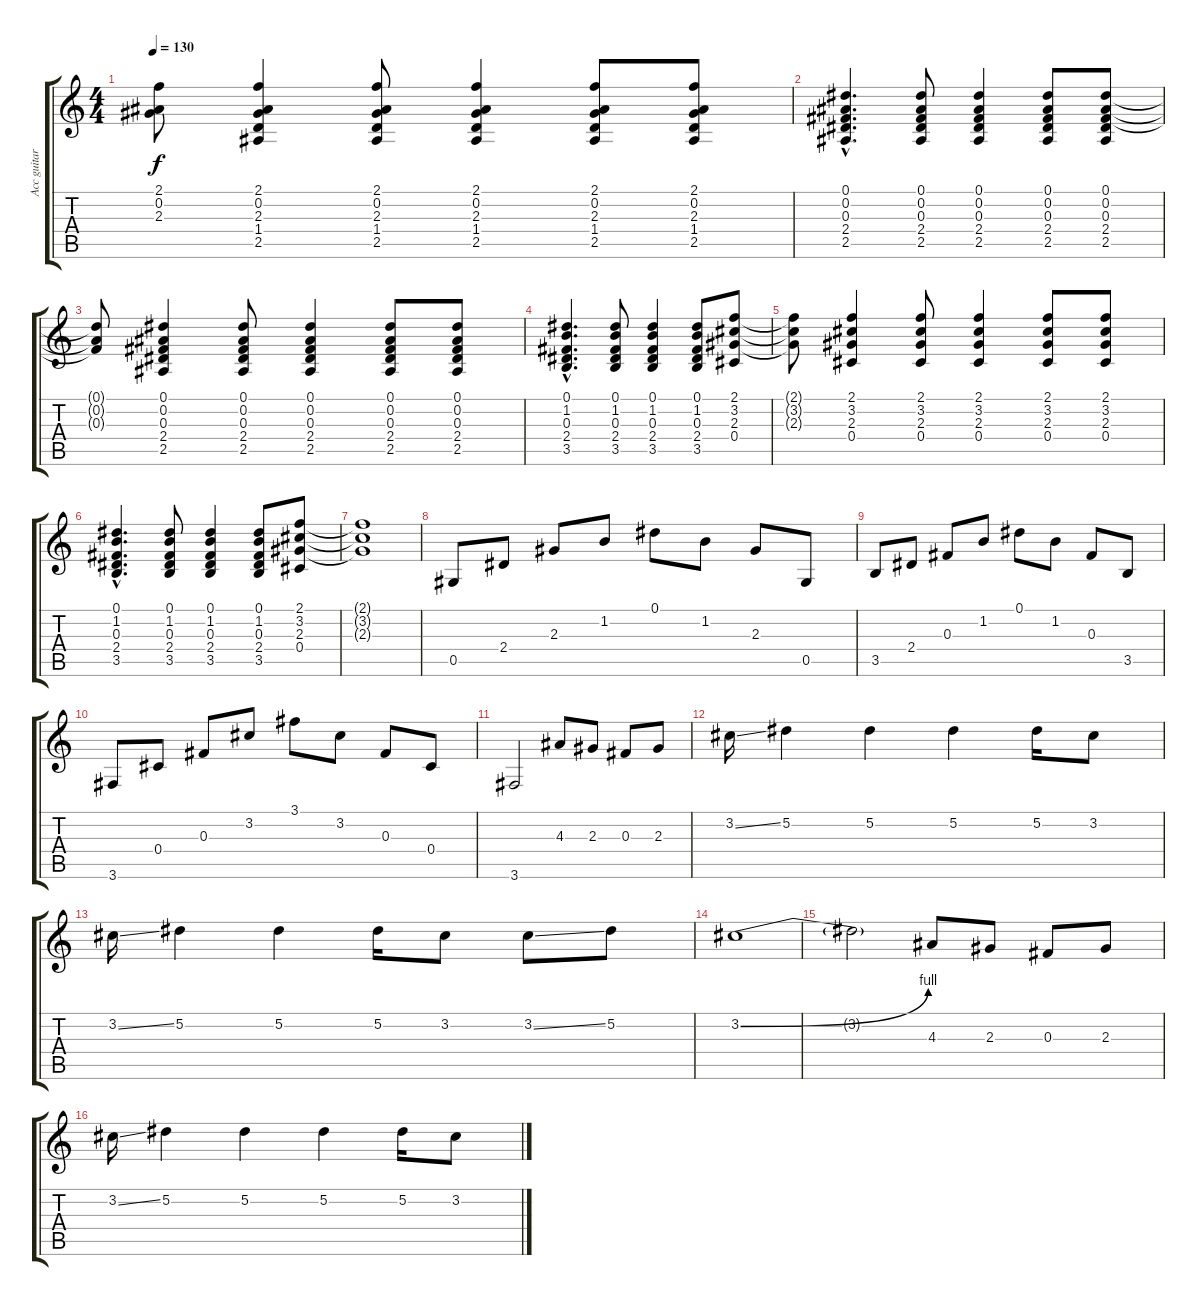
\track ("Acc guitar" "Acc guitar") {instrument acousticguitarsteel}
\staff {score tabs}
\tuning (Eb4 Bb3 Gb3 Db3 Ab2 Eb2) {hide}
\ts (4 4)
\tempo 130
\clef g2
\ks c
(2.1{t} 0.2{t} 2.3{t}).8{dy f} (2.1 0.2 2.3 1.4 2.5).4 (2.1 0.2 2.3 1.4 2.5).8 (2.1 0.2 2.3 1.4 2.5).4 (2.1 0.2 2.3 1.4 2.5).8 (2.1 0.2 2.3 1.4 2.5).8 |
(0.1{hac} 0.2{hac} 0.3{hac} 2.4{hac} 2.5{hac}).4{d} (0.1 0.2 0.3 2.4 2.5).8 (0.1 0.2 0.3 2.4 2.5).4 (0.1 0.2 0.3 2.4 2.5).8 (0.1 0.2 0.3 2.4 2.5).8 |
(0.1{t} 0.2{t} 0.3{t}).8 (0.1 0.2 0.3 2.4 2.5).4 (0.1 0.2 0.3 2.4 2.5).8 (0.1 0.2 0.3 2.4 2.5).4 (0.1 0.2 0.3 2.4 2.5).8 (0.1 0.2 0.3 2.4 2.5).8 |
(0.1{hac} 1.2{hac} 0.3{hac} 2.4{hac} 3.5{hac}).4{d} (0.1 1.2 0.3 2.4 3.5).8 (0.1 1.2 0.3 2.4 3.5).4 (0.1 1.2 0.3 2.4 3.5).8 (2.1 3.2 2.3 0.4).8 |
(2.1{t} 3.2{t} 2.3{t}).8 (2.1 3.2 2.3 0.4).4 (2.1 3.2 2.3 0.4).8 (2.1 3.2 2.3 0.4).4 (2.1 3.2 2.3 0.4).8 (2.1 3.2 2.3 0.4).8 |
(0.1{hac} 1.2{hac} 0.3{hac} 2.4{hac} 3.5{hac}).4{d} (0.1 1.2 0.3 2.4 3.5).8 (0.1 1.2 0.3 2.4 3.5).4 (0.1 1.2 0.3 2.4 3.5).8 (2.1 3.2 2.3 0.4).8 |
(2.1{t} 3.2{t} 2.3{t}).1 |
0.5.8 2.4.8 2.3.8 1.2.8 0.1.8 1.2.8 2.3.8 0.5.8 |
3.5.8 2.4.8 0.3.8 1.2.8 0.1.8 1.2.8 0.3.8 3.5.8 |
3.6.8 0.4.8 0.3.8 3.2.8 3.1.8 3.2.8 0.3.8 0.4.8 |
3.6.2 4.3.8 2.3.8 0.3.8 2.3.8 |
3.2{ss}.16 5.2.4 5.2.4 5.2.4 5.2.16 3.2.8 |
3.2{ss}.16 5.2.4 5.2.4 5.2.16 3.2.8 3.2{ss}.8 5.2.8 |
3.2{be (bend 0 0 60 4)}.1 |
3.2{t}.2 4.3.8 2.3.8 0.3.8 2.3.8 |
3.2{ss}.16 5.2.4 5.2.4 5.2.4 5.2.16 3.2.8
